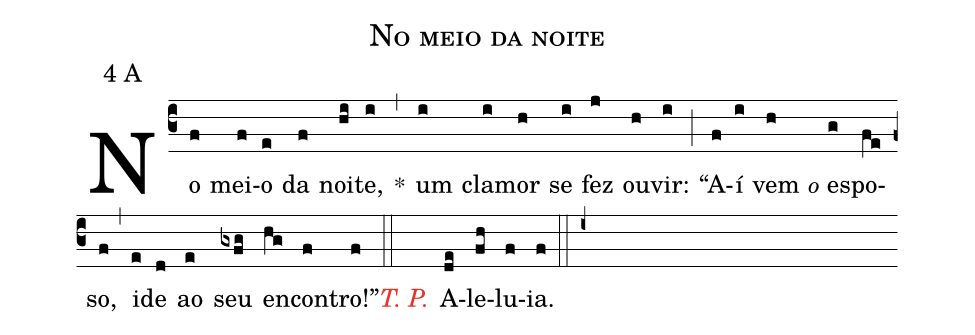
name: No meio da noite;
mode: 4;
mode-differentia: A;
%%
(c3)

No(f) mei(f)o(e) da(f) noi(hi)te,(i) *(,) um(i) cla(i)mor(h) se(i) fez(j) ou(h)vir:(i) (;) ``A(f)í(i) vem(h) <e>o</e> es(g)po(fe)so,(f) (,) i(e)de(d) ao(e) seu(gxfg) en(hg)con(f)tro!''(f)

(::)

<c><i>T. P.</i></c>() A(de)le(fh)lu(f)ia.(f)

(::)

(i+)
